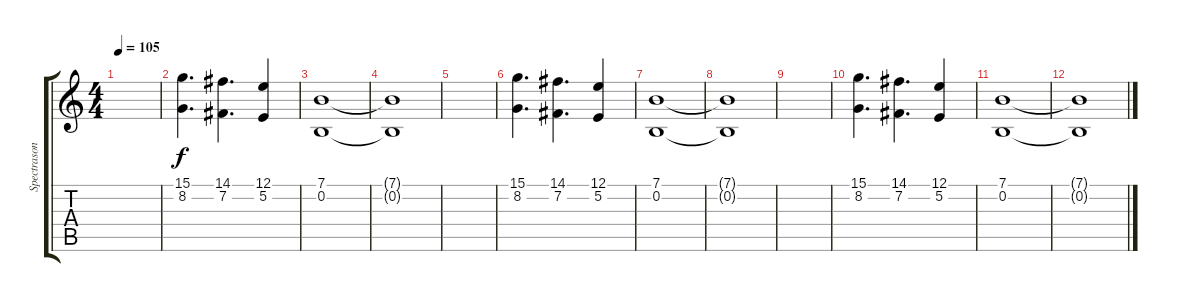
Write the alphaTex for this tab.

\track ("Spectrasonics Omnisphere" "Spectrason") {instrument synthstrings1}
\staff {score tabs}
\tuning (E4 B3 G3 D3 A2 E2) {hide}
\ts (4 4)
\tempo 105
\clef g2
\ks c
|
(15.1 8.2).4{d} (14.1 7.2).4{d} (12.1 5.2).4 |
(7.1 0.2).1 |
(7.1{t} 0.2{t}).1 |
|
(15.1 8.2).4{d} (14.1 7.2).4{d} (12.1 5.2).4 |
(7.1 0.2).1 |
(7.1{t} 0.2{t}).1 |
|
(15.1 8.2).4{d} (14.1 7.2).4{d} (12.1 5.2).4 |
(7.1 0.2).1 |
(7.1{t} 0.2{t}).1
